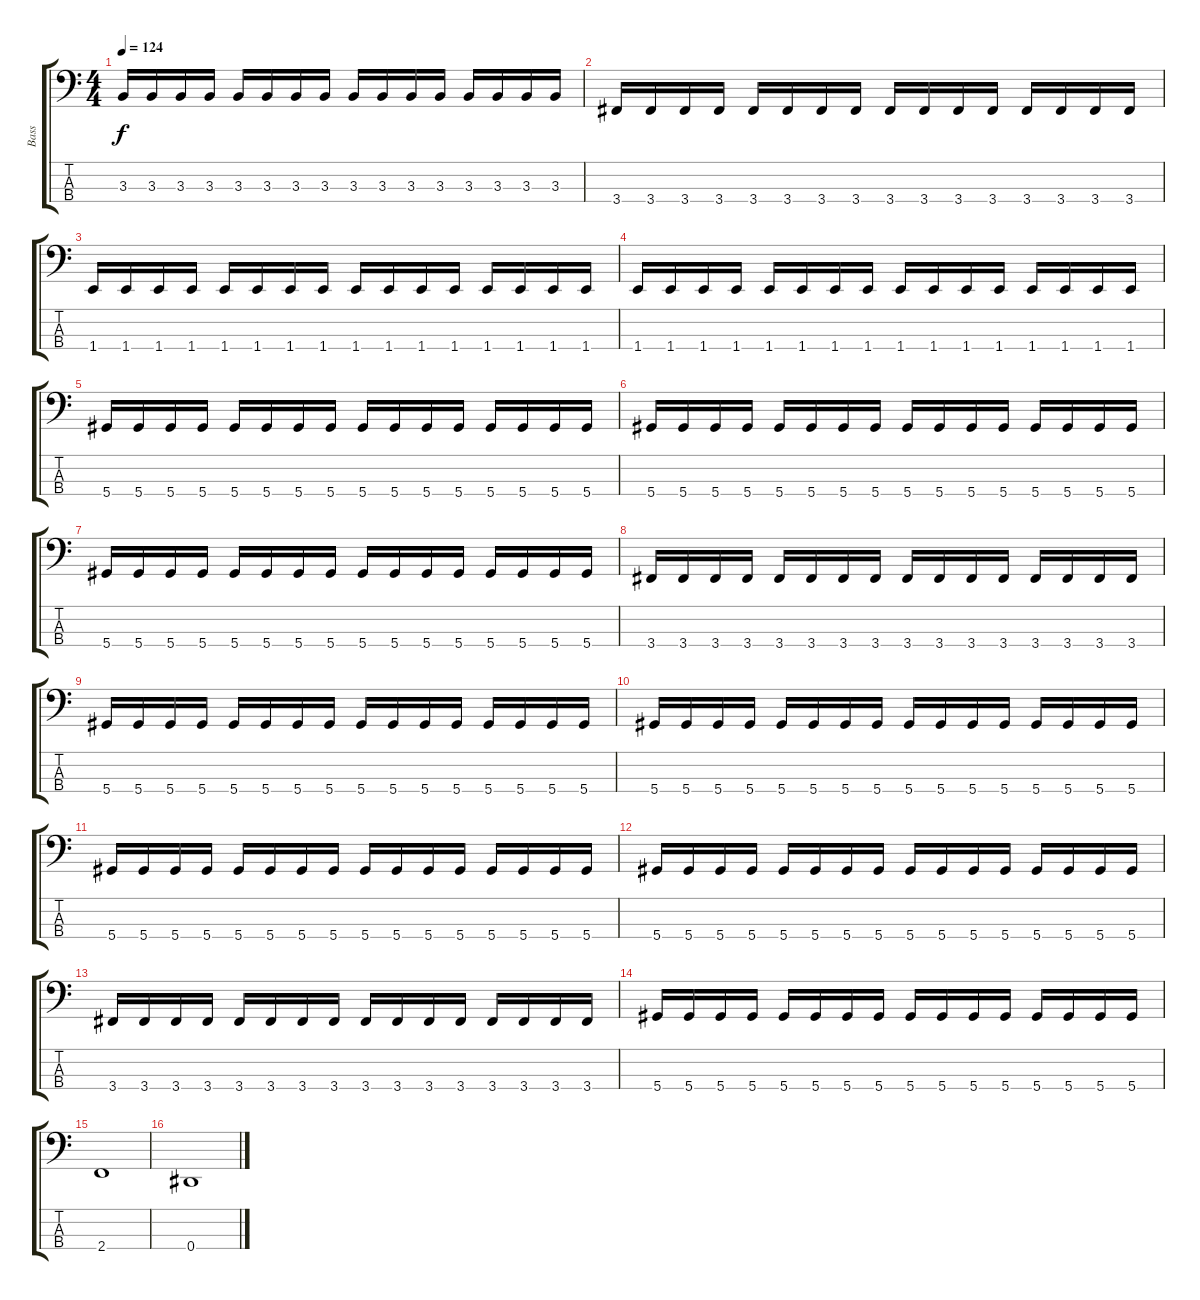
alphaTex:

\track ("Bass" "Bass") {instrument electricbassfinger}
\staff {score tabs}
\tuning (Gb2 Db2 Ab1 Eb1) {hide}
\ts (4 4)
\tempo 124
\clef f4
\ks c
3.3.16{dy f} 3.3.16 3.3.16 3.3.16 3.3.16 3.3.16 3.3.16 3.3.16 3.3.16 3.3.16 3.3.16 3.3.16 3.3.16 3.3.16 3.3.16 3.3.16 |
3.4.16 3.4.16 3.4.16 3.4.16 3.4.16 3.4.16 3.4.16 3.4.16 3.4.16 3.4.16 3.4.16 3.4.16 3.4.16 3.4.16 3.4.16 3.4.16 |
1.4.16 1.4.16 1.4.16 1.4.16 1.4.16 1.4.16 1.4.16 1.4.16 1.4.16 1.4.16 1.4.16 1.4.16 1.4.16 1.4.16 1.4.16 1.4.16 |
1.4.16 1.4.16 1.4.16 1.4.16 1.4.16 1.4.16 1.4.16 1.4.16 1.4.16 1.4.16 1.4.16 1.4.16 1.4.16 1.4.16 1.4.16 1.4.16 |
5.4.16 5.4.16 5.4.16 5.4.16 5.4.16 5.4.16 5.4.16 5.4.16 5.4.16 5.4.16 5.4.16 5.4.16 5.4.16 5.4.16 5.4.16 5.4.16 |
5.4.16 5.4.16 5.4.16 5.4.16 5.4.16 5.4.16 5.4.16 5.4.16 5.4.16 5.4.16 5.4.16 5.4.16 5.4.16 5.4.16 5.4.16 5.4.16 |
5.4.16 5.4.16 5.4.16 5.4.16 5.4.16 5.4.16 5.4.16 5.4.16 5.4.16 5.4.16 5.4.16 5.4.16 5.4.16 5.4.16 5.4.16 5.4.16 |
3.4.16 3.4.16 3.4.16 3.4.16 3.4.16 3.4.16 3.4.16 3.4.16 3.4.16 3.4.16 3.4.16 3.4.16 3.4.16 3.4.16 3.4.16 3.4.16 |
5.4.16 5.4.16 5.4.16 5.4.16 5.4.16 5.4.16 5.4.16 5.4.16 5.4.16 5.4.16 5.4.16 5.4.16 5.4.16 5.4.16 5.4.16 5.4.16 |
5.4.16 5.4.16 5.4.16 5.4.16 5.4.16 5.4.16 5.4.16 5.4.16 5.4.16 5.4.16 5.4.16 5.4.16 5.4.16 5.4.16 5.4.16 5.4.16 |
5.4.16 5.4.16 5.4.16 5.4.16 5.4.16 5.4.16 5.4.16 5.4.16 5.4.16 5.4.16 5.4.16 5.4.16 5.4.16 5.4.16 5.4.16 5.4.16 |
5.4.16 5.4.16 5.4.16 5.4.16 5.4.16 5.4.16 5.4.16 5.4.16 5.4.16 5.4.16 5.4.16 5.4.16 5.4.16 5.4.16 5.4.16 5.4.16 |
3.4.16 3.4.16 3.4.16 3.4.16 3.4.16 3.4.16 3.4.16 3.4.16 3.4.16 3.4.16 3.4.16 3.4.16 3.4.16 3.4.16 3.4.16 3.4.16 |
5.4.16 5.4.16 5.4.16 5.4.16 5.4.16 5.4.16 5.4.16 5.4.16 5.4.16 5.4.16 5.4.16 5.4.16 5.4.16 5.4.16 5.4.16 5.4.16 |
2.4.1 |
0.4.1
